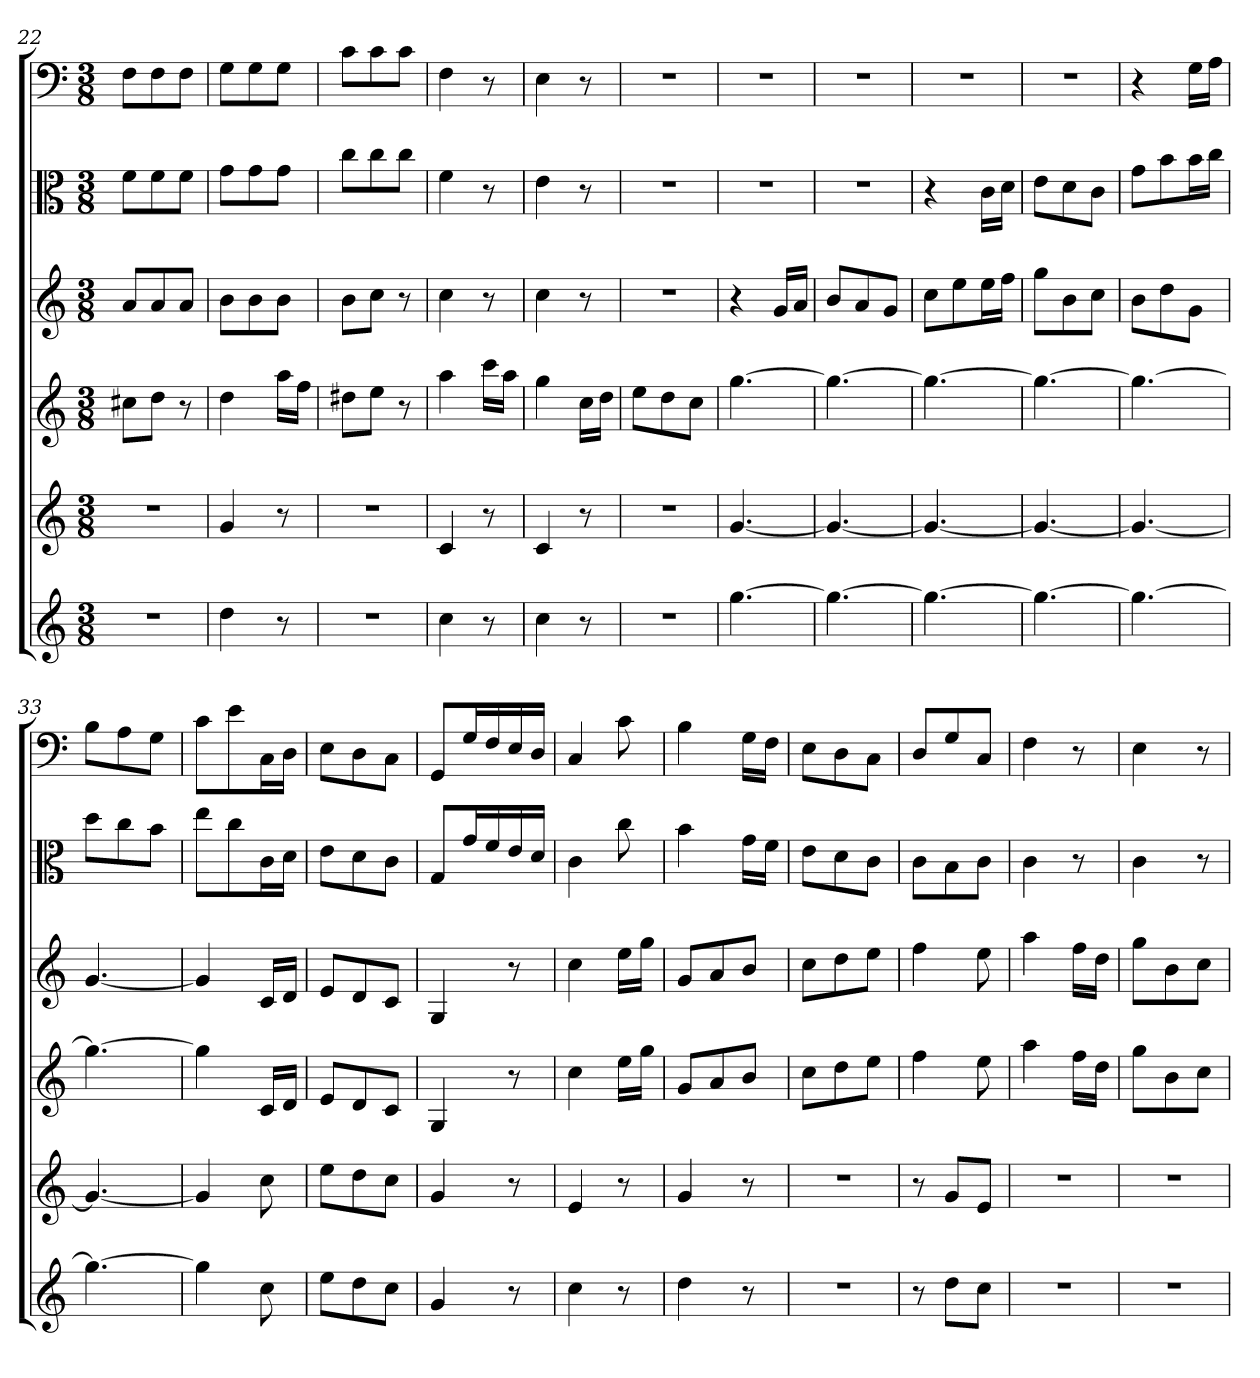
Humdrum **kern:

**kern	**kern	**kern	**kern	**kern	**kern
*part6	*part5	*part4	*part3	*part2	*part1
*staff6	*staff5	*staff4	*staff3	*staff2	*staff1
*	*	*	*	*clefC3	*clefF4
*k[]	*k[]	*k[]	*k[]	*k[]	*k[]
*C:	*C:	*C:	*C:	*C:	*C:
*M3/8	*M3/8	*M3/8	*M3/8	*M3/8	*M3/8
=22	=22	=22	=22	=22	=22
4.r	4.r	8cc#XL	8aL	8f\L	8F\L
.	.	8ddJ	8a	8f\	8F\
.	.	8r	8aJ	8f\J	8F\J
=23	=23	=23	=23	=23	=23
4dd	4g	4dd	8bL	8g\L	8G\L
.	.	.	8b	8g\	8G\
8r	8r	16aaLL	8bJ	8g\J	8G\J
.	.	16ffJJ	.	.	.
=24	=24	=24	=24	=24	=24
4.r	4.r	8dd#XL	8bL	8cc\L	8c\L
.	.	8eeJ	8ccJ	8cc\	8c\
.	.	8r	8r	8cc\J	8c\J
=25	=25	=25	=25	=25	=25
4cc	4c	4aa	4cc	4f	4F
8r	8r	16cccLL	8r	8r	8r
.	.	16aaJJ	.	.	.
=26	=26	=26	=26	=26	=26
4cc	4c	4gg	4cc	4e	4E
8r	8r	16ccLL	8r	8r	8r
.	.	16ddJJ	.	.	.
=27	=27	=27	=27	=27	=27
4.r	4.r	8eeL	4.r	4.r	4.r
.	.	8dd	.	.	.
.	.	8ccJ	.	.	.
=28	=28	=28	=28	=28	=28
[4.gg	[4.g	[4.gg	4r	4.r	4.r
.	.	.	16gLL	.	.
.	.	.	16aJJ	.	.
=29	=29	=29	=29	=29	=29
4.gg_	4.g_	4.gg_	8bL	4.r	4.r
.	.	.	8a	.	.
.	.	.	8gJ	.	.
=30	=30	=30	=30	=30	=30
4.gg_	4.g_	4.gg_	8ccL	4r	4.r
.	.	.	8ee	.	.
.	.	.	16eeL	16c\LL	.
.	.	.	16ffJJ	16d\JJ	.
=31	=31	=31	=31	=31	=31
4.gg_	4.g_	4.gg_	8ggL	8e\L	4.r
.	.	.	8b	8d\	.
.	.	.	8ccJ	8c\J	.
=32	=32	=32	=32	=32	=32
4.gg_	4.g_	4.gg_	8bL	8g\L	4r
.	.	.	8dd	8b\	.
.	.	.	8gJ	16b\L	16G\LL
.	.	.	.	16cc\JJ	16A\JJ
=33	=33	=33	=33	=33	=33
4.gg_	4.g_	4.gg_	[4.g	8dd\L	8B\L
.	.	.	.	8cc\	8A\
.	.	.	.	8b\J	8G\J
=34	=34	=34	=34	=34	=34
4gg]	4g]	4gg]	4g]	8ee\L	8c\L
.	.	.	.	8cc\	8e\
8cc	8cc	16cLL	16cLL	16c\L	16C\L
.	.	16dJJ	16dJJ	16d\JJ	16D\JJ
=35	=35	=35	=35	=35	=35
8eeL	8eeL	8eL	8eL	8e\L	8E\L
8dd	8dd	8d	8d	8d\	8D\
8ccJ	8ccJ	8cJ	8cJ	8c\J	8C\J
=36	=36	=36	=36	=36	=36
4g	4g	4G	4G	8G/L	8GG/L
.	.	.	.	16g/L	16G/L
.	.	.	.	16f/	16F/
8r	8r	8r	8r	16e/	16E/
.	.	.	.	16d/JJ	16D/JJ
=37	=37	=37	=37	=37	=37
4cc	4e	4cc	4cc	4c	4C
8r	8r	16eeLL	16eeLL	8cc	8c
.	.	16ggJJ	16ggJJ	.	.
=38	=38	=38	=38	=38	=38
4dd	4g	8gL	8gL	4b	4B
.	.	8a	8a	.	.
8r	8r	8bJ	8bJ	16g\LL	16G\LL
.	.	.	.	16f\JJ	16F\JJ
=39	=39	=39	=39	=39	=39
4.r	4.r	8ccL	8ccL	8e\L	8E\L
.	.	8dd	8dd	8d\	8D\
.	.	8eeJ	8eeJ	8c\J	8C\J
=40	=40	=40	=40	=40	=40
8r	8r	4ff	4ff	8c\L	8D/L
8ddL	8gL	.	.	8B\	8G/
8ccJ	8eJ	8ee	8ee	8c\J	8C/J
=41	=41	=41	=41	=41	=41
4.r	4.r	4aa	4aa	4c	4F
.	.	16ffLL	16ffLL	8r	8r
.	.	16ddJJ	16ddJJ	.	.
=42	=42	=42	=42	=42	=42
4.r	4.r	8ggL	8ggL	4c	4E
.	.	8b	8b	.	.
.	.	8ccJ	8ccJ	8r	8r
=	=	=	=	=	=
*-	*-	*-	*-	*-	*-
